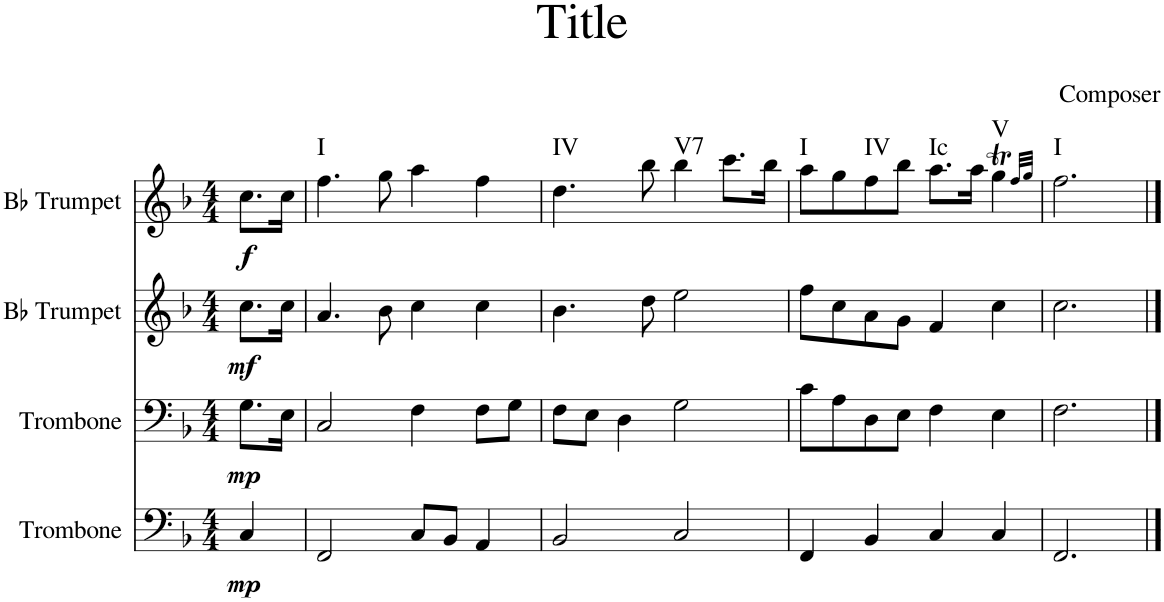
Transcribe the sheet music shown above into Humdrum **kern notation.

**kern	**dynam	**kern	**dynam	**kern	**dynam	**kern	**dynam	**harte
*part4	*part4	*part3	*part3	*part2	*part2	*part1	*part1	*part1
*staff4	*staff4	*staff3	*staff3	*staff2	*staff2	*staff1	*staff1	*
*I"Trombone	*	*I"Trombone	*	*I"Bb Trumpet	*	*I"Bb Trumpet	*	*
*I'Tbn.	*	*I'Tbn.	*	*I'Bb Tpt.	*	*I'Bb Tpt.	*	*
*clefF4	*	*clefF4	*	*clefG2	*	*clefG2	*	*
*	*	*	*	*ITrd1c2	*	*ITrd1c2	*	*
*k[b-]	*	*k[b-]	*	*k[b-]	*	*k[b-]	*	*
*M4/4	*	*M4/4	*	*M4/4	*	*M4/4	*	*
=1	=1	=1	=1	=1	=1	=1	=1	=1
!	!LO:DY:b	!	!LO:DY:b	!	!LO:DY:b	!	!LO:DY:b	!
4C/	mp	8.G\L	mp	8.cc\L	mf	8.cc\L	f	.
.	.	16E\Jk	.	16cc\Jk	.	16cc\Jk	.	.
=2	=2	=2	=2	=2	=2	=2	=2	=2
!	!	!	!	!	!	!	!	!LO:H:kt=I
2FF/	.	2C/	.	4.a/	.	4.ff\	.	N
.	.	.	.	8b-\	.	8gg\	.	.
8C/L	.	4F\	.	4cc\	.	4aa\	.	.
8BB-/J	.	.	.	.	.	.	.	.
4AA/	.	8F\L	.	4cc\	.	4ff\	.	.
.	.	8G\J	.	.	.	.	.	.
=3	=3	=3	=3	=3	=3	=3	=3	=3
!	!	!	!	!	!	!	!	!LO:H:kt=IV
2BB-/	.	8F\L	.	4.b-\	.	4.dd\	.	N
.	.	8E\J	.	.	.	.	.	.
.	.	4D\	.	.	.	.	.	.
.	.	.	.	8dd\	.	8bb-\	.	.
!	!	!	!	!	!	!	!	!LO:H:kt=V7
2C/	.	2G\	.	2ee\	.	4bb-\	.	N
.	.	.	.	.	.	8.ccc\L	.	.
.	.	.	.	.	.	16bb-\Jk	.	.
=4	=4	=4	=4	=4	=4	=4	=4	=4
!	!	!	!	!	!	!	!	!LO:H:kt=I
4FF/	.	8c\L	.	8ff\L	.	8aa\L	.	N
.	.	8A\	.	8cc\	.	8gg\	.	.
!	!	!	!	!	!	!	!	!LO:H:kt=IV
4BB-/	.	8D\	.	8a\	.	8ff\	.	N
.	.	8E\J	.	8g\J	.	8bb-\J	.	.
!	!	!	!	!	!	!	!	!LO:H:kt=Ic
4C/	.	4F\	.	4f/	.	8.aa\L	.	N
.	.	.	.	.	.	16aa\Jk	.	.
!	!	!	!	!	!	!	!	!LO:H:kt=V
4C/	.	4E\	.	4cc\	.	4ggT\	.	N
.	.	.	.	.	.	32qff/LLL	.	.
.	.	.	.	.	.	32qgg/JJJ	.	.
=5	=5	=5	=5	=5	=5	=5	=5	=5
!	!	!	!	!	!	!	!	!LO:H:kt=I
2.FF/	.	2.F\	.	2.cc\	.	2.ff\	.	N
==	==	==	==	==	==	==	==	==
*-	*-	*-	*-	*-	*-	*-	*-	*-
